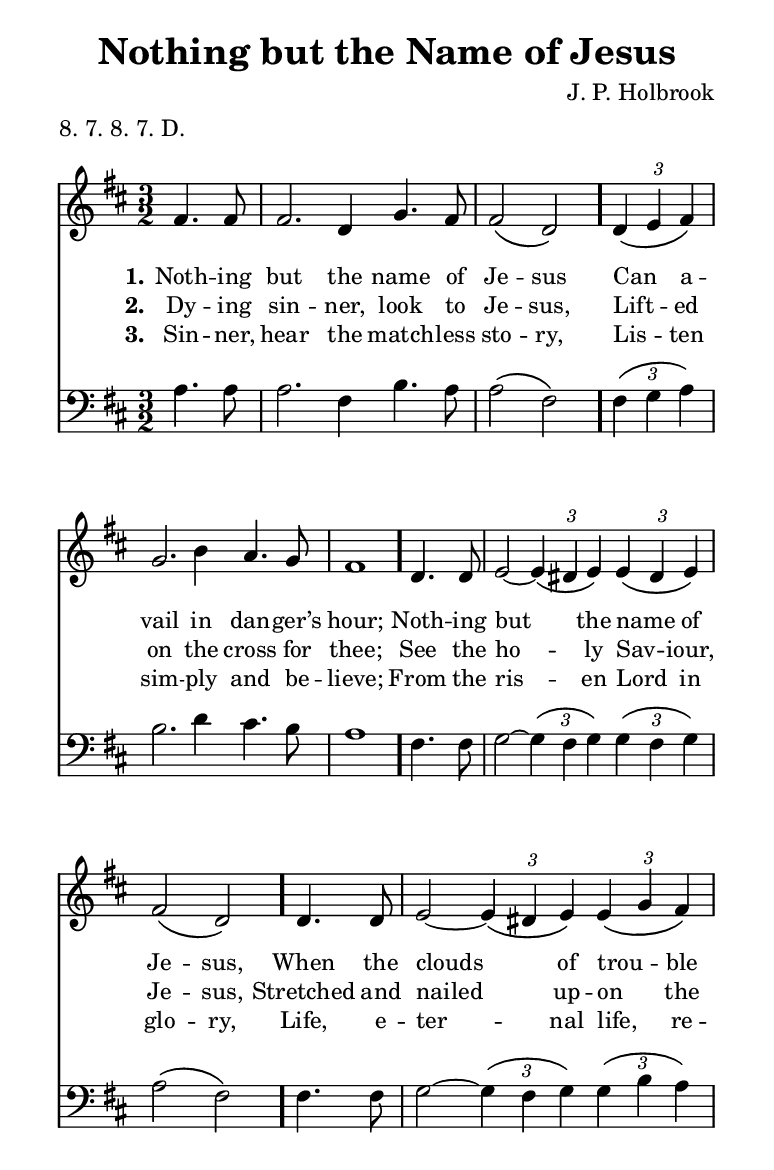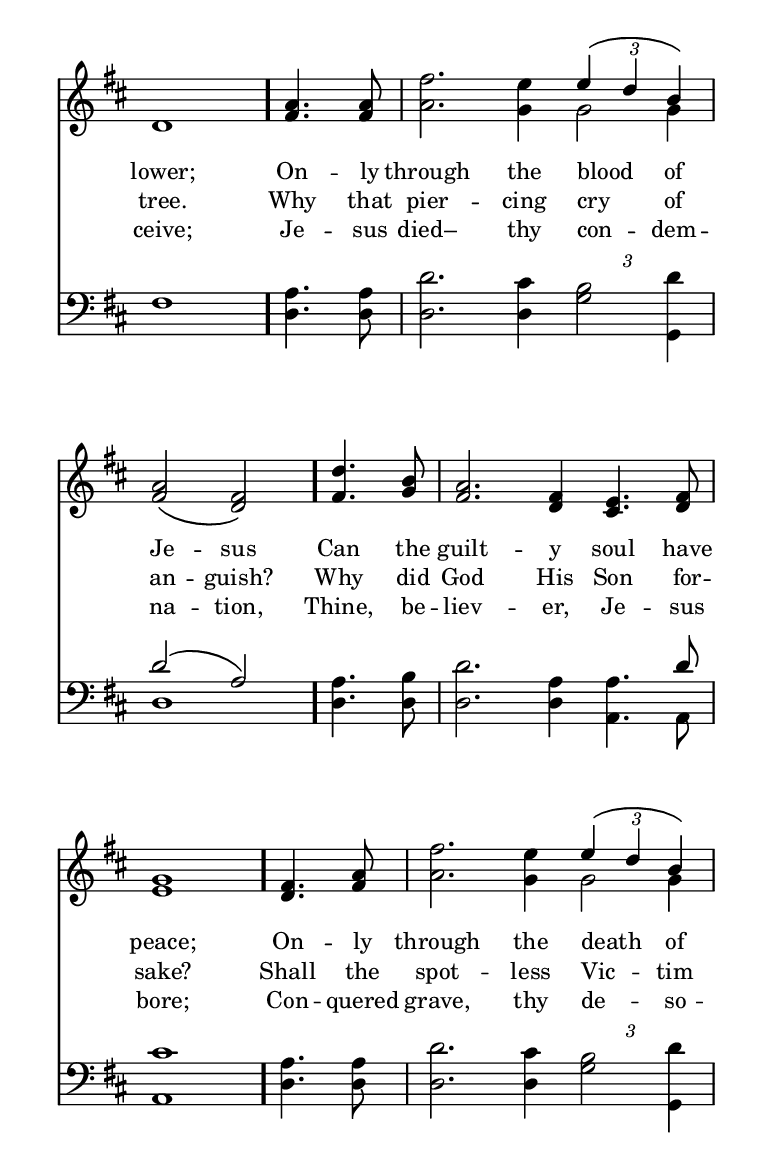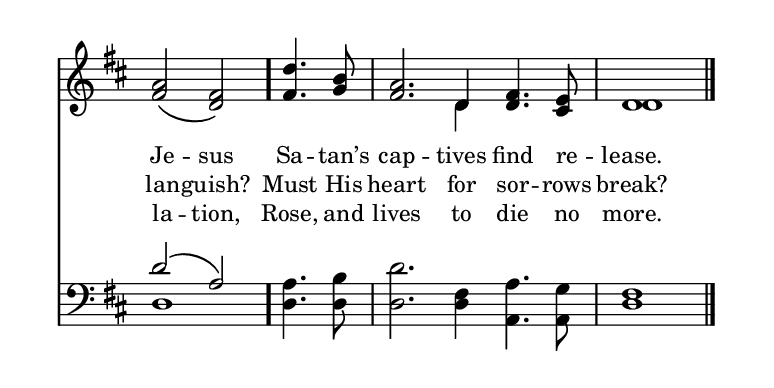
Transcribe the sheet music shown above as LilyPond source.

\include "common/global.ily"
\paper {
  \include "common/paper.ily"
}

\header{
  %gospel
  hymnnumber = "105"
  title = "Nothing but the Name of Jesus"
  tunename = "Refuge"
  meter = "8. 7. 8. 7. D."
  poet = ""
  composer = "J. P. Holbrook"
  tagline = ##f
}

% for fermata in MIDI
ta = { \tempo 2=80 }
tb = { \tempo 2=40 }

global = {
  \include "common/overrides.ily"
  \override Staff.TimeSignature.style = #'numbered
  \time 3/2
  \override Score.MetronomeMark.transparent = ##t % hide all fermata changes too
  \override TupletBracket.bracket-visibility = ##f
  \ta
  \key d \major
  \partial 2
  \autoBeamOff
}

% rewrote voices as chords to work around unfortunate interactions between
% \partcombine and \tuplet

notesSoprano = {
\global
\relative c' {

  fis4. fis8 | fis2. d4 g4. fis8 | fis2\( d2\)
  \tuplet 3/2 { d4\( e4 fis4\) } | g2. b4 a4. g8 | fis1 \eogbreak
  d4. d8 | e2 ~ \repeat unfold 2 { \tuplet 3/2 { e4\( dis e\) } } | fis2\( d2\)
  d4. d8 | e2 ~ \tuplet 3/2 { e4\( dis e\) } \tuplet 3/2 { e\( g fis\) } | d1 \eogbreak
  a'4. a8 | fis'2. e4 \stemUp \tuplet 3/2 { e4^\( d b\) } \stemNeutral | a2\( fis2\)
  d'4. b8 | a2. fis4 e4. fis8 | g1 \eogbreak
  fis4. a8 | fis'2. e4 \stemUp \tuplet 3/2 { e4^\( d b\) } \stemNeutral | a2\( fis2\)
  d'4. b8 | a2. d,4 fis4. e8 | d1 \eogbreak

  \bar "|."

}
}

notesAltoB = {
\relative e' {

  \override TupletBracket.bracket-visibility = ##f
  \omit TupletNumber
  \repeat unfold 54 \skip 4
  \tuplet 3/2 { g2 g4 }
  \repeat unfold 22 \skip 4
  \tuplet 3/2 { g2 g4 }

}
}

notesAlto = {
\global
\relative e' {

  \repeat unfold 48 \skip 4
  fis4. fis8 | a2. g4 s2 | fis2\( d2\) % s2 stands in for \tuplet 3/2 { g2 g4 }
  fis4. g8 | fis2. d4 cis4. d8 | e1
  d4. fis8 | a2. g4 s2 | fis2\( d2\) % s2 stands in for \tuplet 3/2 { g2 g4 }
  fis4. g8 | fis2. d4 d4. cis8 | d1

}
}

% notesTenor contains two notes from notesBass due to workaround for
% \partcombine with \tuplet
notesTenor = {
\global
\relative a {

  \override TupletBracket.direction = #UP
  a4. a8 | a2. fis4 b4. a8 | a2\( fis2\)
  \tuplet 3/2 { fis4\( g a\) } | b2. d4 cis4. b8 | a1
  fis4. fis8 | g2 ~ \repeat unfold 2 { \tuplet 3/2 { g4\( fis g\) } } | a2\( fis2\)
  fis4. fis8 | g2 ~ \tuplet 3/2 { g4\( fis g\) } \tuplet 3/2 { g4\( b a\) } | fis1
  a4. a8 | d2. cis4 \tuplet 3/2 { <b g>2 <d g,,>4 } | d2\( a2\)
  a4. b8 | d2. a4 a4. d8 | cis1
  a4. a8 | d2. cis4 \tuplet 3/2 { <b g>2 <d g,,>4 } | d2\( a2\)
  a4. b8 | d2. fis,4 a4. g8 | fis1

}
}

notesBass = {
\global
\relative f {

  \repeat unfold 48 \skip 4
  d4. d8 | d2. d4 s2 | d1 % s2 stands in for \tuplet 3/2 { g2 g,4 }
  d4. d8 | d2. d4 a4. a8 | a1
  d4. d8 | d2. d4 s2 | d1 % s2 stands in for \tuplet 3/2 { g2 g,4 }
  d4. d8 | d2. d4 a4. a8 | d1

}
}

wordsA = \lyricmode {
\set stanza = "1."

Noth -- ing but the name of Je -- sus \bar "."
Can _ a -- vail in dan -- ger’s hour; \bar "."
Noth -- ing but _ the name _ of Je -- sus, \bar "."
When the clouds _ of trou -- _ ble lower; \bar "."
On -- ly through the blood _ of Je -- sus \bar "."
Can the guilt -- y soul have peace; \bar "."
On -- ly through the death _ of Je -- sus \bar "."
Sa -- tan’s cap -- tives find re -- lease. \bar "."

}

wordsB = \lyricmode {
\set stanza = "2."

Dy -- ing sin -- ner, look to Je -- sus,
Lift -- _ ed on the cross for thee;
See the ho -- _ ly Sav -- _ iour, Je -- sus,
Stretched and nailed _ up -- on _ the tree.
Why that pier -- cing cry _ of an -- guish?
Why did God His Son for -- sake?
Shall the spot -- less Vic -- _ tim lan -- guish?
Must His heart for sor -- rows break?

}

wordsC = \lyricmode {
\set stanza = "3."

Sin -- ner, hear the match -- less sto -- ry,
Lis -- _ ten sim -- ply and be -- lieve;
From the ris -- _ en Lord _ in glo -- ry,
Life, e -- ter -- _ nal life, _ re -- ceive;
Je -- sus died– thy con -- _ dem -- na -- tion,
Thine, be -- liev -- er, Je -- sus bore;
Con -- quered grave, thy de -- _ so -- la -- tion,
Rose, and lives to die no more.

}

\score {
  \context ChoirStaff <<
    \context Staff = upper <<
      \set Staff.autoBeaming = ##f
      \set ChoirStaff.systemStartDelimiter = #'SystemStartBar
      \set ChoirStaff.printPartCombineTexts = ##f
      \partcombine #'(2 . 9) \notesSoprano \notesAlto
      \context NullVoice = sopranos { \voiceOne << \notesSoprano >> }
      \context Voice = altosB { \voiceTwo << \notesAltoB >> }
      \context Lyrics = one   \lyricsto sopranos \wordsA
      \context Lyrics = two   \lyricsto sopranos \wordsB
      \context Lyrics = three \lyricsto sopranos \wordsC
    >>
    \context Staff = men <<
      \set Staff.autoBeaming = ##f
      \clef bass
      \set ChoirStaff.printPartCombineTexts = ##f
      \partcombine #'(2 . 9) \notesTenor \notesBass
    >>
  >>
  \layout {
    \include "common/layout.ily"
  }
  \midi{
    \include "common/midi.ily"
  }
}

\version "2.19.49"  % necessary for upgrading to future LilyPond versions.

% vi:set et ts=2 sw=2 ai nocindent syntax=lilypond:
